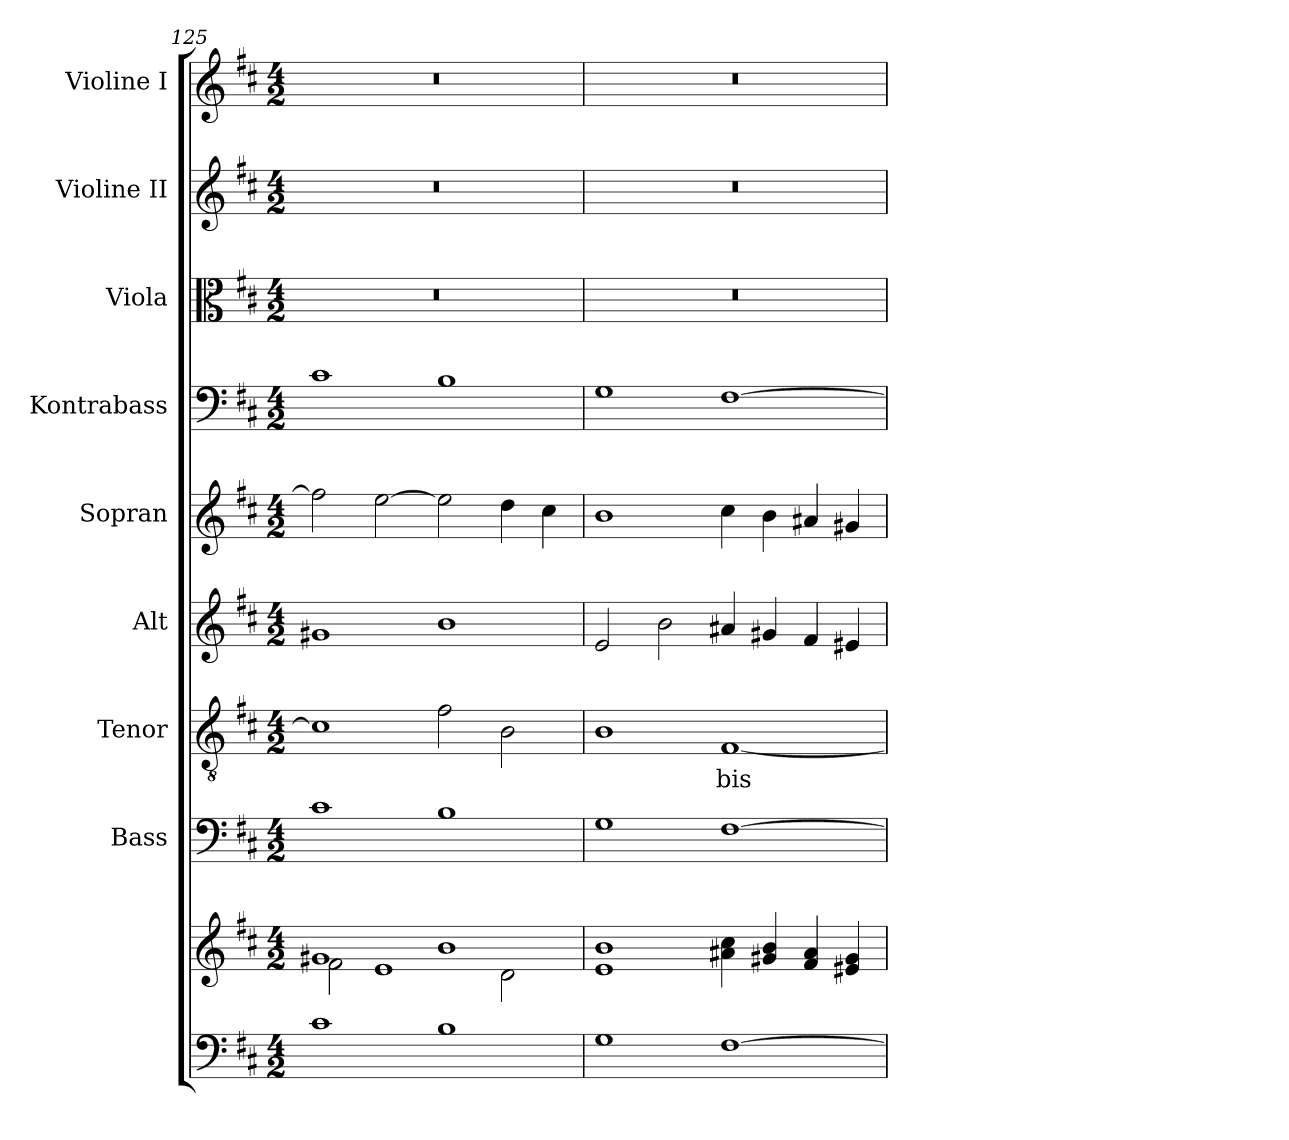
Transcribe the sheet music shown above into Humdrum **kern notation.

**kern	**kern	**kern	**kern	**text	**kern	**kern	**kern	**kern	**kern	**kern
*part9	*part9	*part8	*part7	*part7	*part6	*part5	*part4	*part3	*part2	*part1
*staff10	*staff9	*staff8	*staff7	*staff7	*staff6	*staff5	*staff4	*staff3	*staff2	*staff1
*	*	*I"Bass	*I"Tenor	*	*I"Alt	*I"Sopran	*I"Kontrabass	*I"Viola	*I"Violine II	*I"Violine I
*	*	*I'B.	*I'T.	*	*I'A.	*I'S.	*I'Kb.	*I'Vla.	*I'Vl. II	*I'Vl. I
*clefF4	*clefG2	*clefF4	*clefGv2	*	*clefG2	*clefG2	*clefF4	*clefC3	*clefG2	*clefG2
*	*	*	*	*	*	*	*ITrd7c12	*	*	*
*k[f#c#]	*k[f#c#]	*k[f#c#]	*k[f#c#]	*	*k[f#c#]	*k[f#c#]	*k[f#c#]	*k[f#c#]	*k[f#c#]	*k[f#c#]
*D:	*D:	*D:	*D:	*	*D:	*D:	*D:	*D:	*D:	*D:
*M4/2	*M4/2	*M4/2	*M4/2	*	*M4/2	*M4/2	*M4/2	*M4/2	*M4/2	*M4/2
=125	=125	=125	=125	=125	=125	=125	=125	=125	=125	=125
*	*^	*	*	*	*	*	*	*	*	*
1c#	1g#X	2f#\	1c#	1c#]	.	1g#X	2ff#\]	1C#	0r	0r	0r
.	.	1e	.	.	.	.	[2ee\	.	.	.	.
1B	1b	.	1B	2f#\	.	1b	2ee\]	1BB	.	.	.
.	.	2d\	.	2B\	.	.	4dd\	.	.	.	.
.	.	.	.	.	.	.	4cc#\	.	.	.	.
*	*v	*v	*	*	*	*	*	*	*	*	*
!!LO:PB:g=z
=126	=126	=126	=126	=126	=126	=126	=126	=126	=126	=126
1G	1e 1b	1G	1B	.	2e/	1b	1GG	0r	0r	0r
.	.	.	.	.	2b\	.	.	.	.	.
!	!	!	!	!LO:LY:b	!	!	!	!	!	!
[1F#	4a#X\ 4cc#\	[1F#	[1F#	-bis	4a#X/	4cc#\	[1FF#	.	.	.
.	4g#X/ 4b/	.	.	.	4g#X/	4b\	.	.	.	.
.	4f#/ 4a#/	.	.	.	4f#/	4a#X/	.	.	.	.
.	4e#X/ 4g#/	.	.	.	4e#X/	4g#X/	.	.	.	.
=	=	=	=	=	=	=	=	=	=	=
*-	*-	*-	*-	*-	*-	*-	*-	*-	*-	*-
